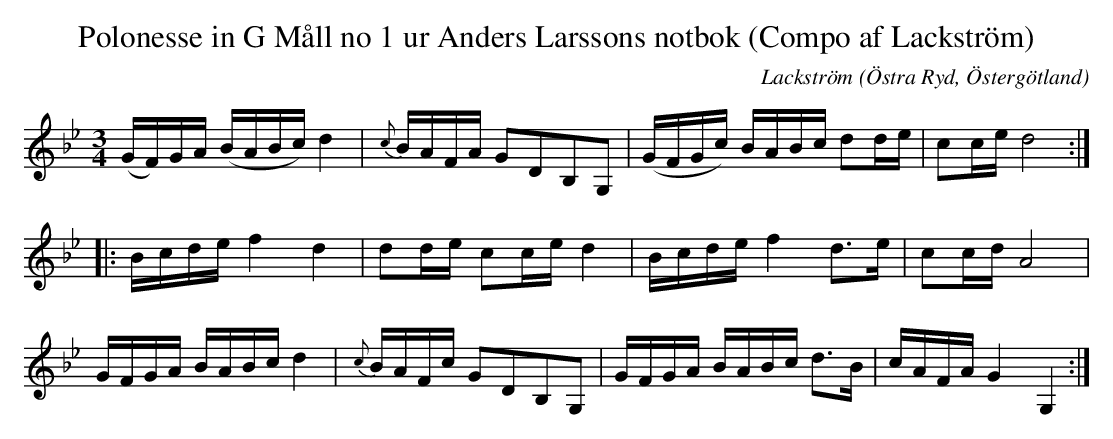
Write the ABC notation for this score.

X:1
T:Polonesse in G Måll no 1 ur Anders Larssons notbok (Compo af Lackström)
O:Östra Ryd, Östergötland
C:Lackström
M:3/4
L:1/16
K:Gm
(GF)GA (BABc) d4|{c}BAFA G2D2B,2G,2| (GFGc) BABc d2de|c2ce d8:|
|:Bcde f4 d4|d2de c2ce d4|Bcde f4 d3e|c2cd A8|
GFGA BABc d4|{c}BAFc G2D2B,2G,2|GFGA BABc d2>B2 | cAFA G4 G,4:|
